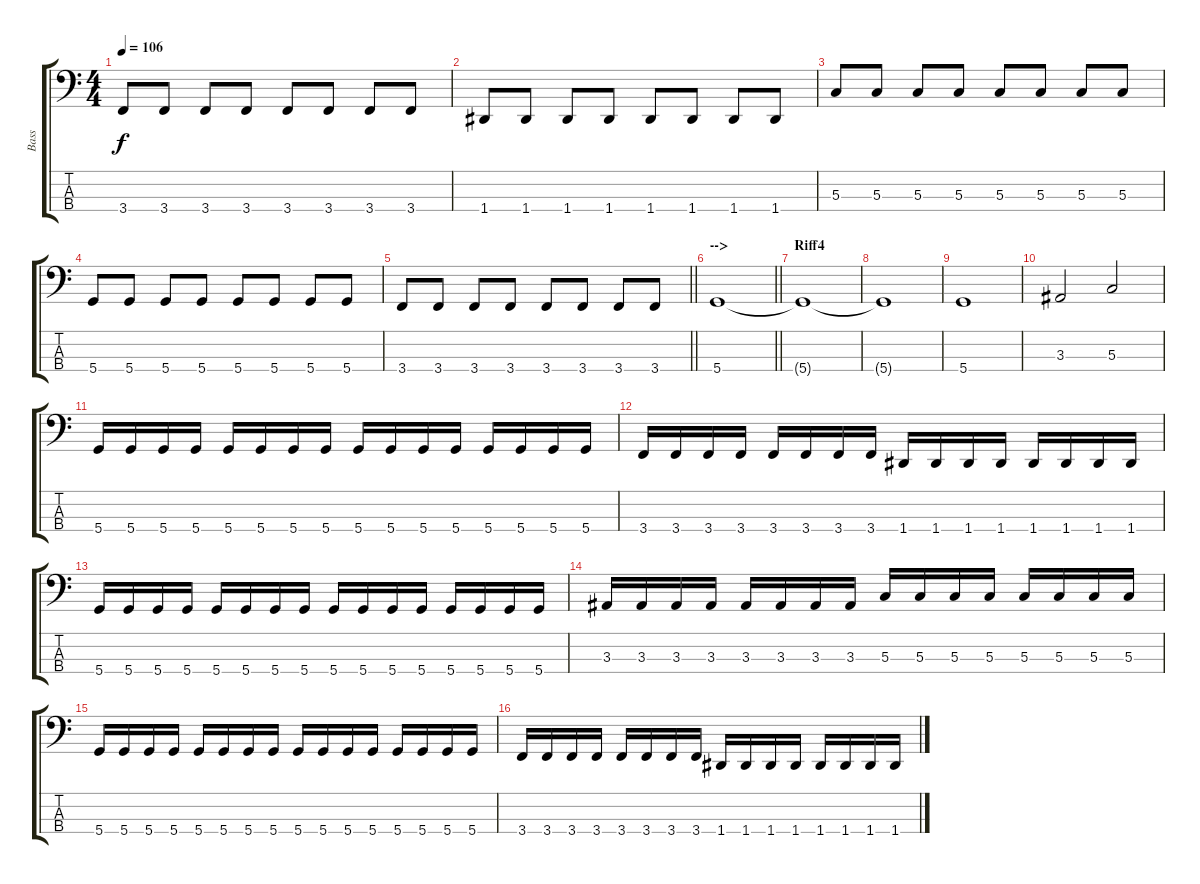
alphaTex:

\track ("Bass" "Bass") {instrument electricbassfinger}
\staff {score tabs}
\tuning (F2 C2 G1 D1) {hide}
\ts (4 4)
\tempo 106
\clef f4
\ks c
3.4.8{dy f} 3.4.8 3.4.8 3.4.8 3.4.8 3.4.8 3.4.8 3.4.8 |
1.4.8 1.4.8 1.4.8 1.4.8 1.4.8 1.4.8 1.4.8 1.4.8 |
5.3.8 5.3.8 5.3.8 5.3.8 5.3.8 5.3.8 5.3.8 5.3.8 |
5.4.8 5.4.8 5.4.8 5.4.8 5.4.8 5.4.8 5.4.8 5.4.8 |
\barLineRight lightlight
3.4.8 3.4.8 3.4.8 3.4.8 3.4.8 3.4.8 3.4.8 3.4.8 |
\section ("" "-->")
\barLineRight lightlight
5.4.1 |
\section ("" "Riff4")
5.4{t}.1 |
5.4{t}.1 |
5.4.1 |
3.3.2 5.3.2 |
5.4.16 5.4.16 5.4.16 5.4.16 5.4.16 5.4.16 5.4.16 5.4.16 5.4.16 5.4.16 5.4.16 5.4.16 5.4.16 5.4.16 5.4.16 5.4.16 |
3.4.16 3.4.16 3.4.16 3.4.16 3.4.16 3.4.16 3.4.16 3.4.16 1.4.16 1.4.16 1.4.16 1.4.16 1.4.16 1.4.16 1.4.16 1.4.16 |
5.4.16 5.4.16 5.4.16 5.4.16 5.4.16 5.4.16 5.4.16 5.4.16 5.4.16 5.4.16 5.4.16 5.4.16 5.4.16 5.4.16 5.4.16 5.4.16 |
3.3.16 3.3.16 3.3.16 3.3.16 3.3.16 3.3.16 3.3.16 3.3.16 5.3.16 5.3.16 5.3.16 5.3.16 5.3.16 5.3.16 5.3.16 5.3.16 |
5.4.16 5.4.16 5.4.16 5.4.16 5.4.16 5.4.16 5.4.16 5.4.16 5.4.16 5.4.16 5.4.16 5.4.16 5.4.16 5.4.16 5.4.16 5.4.16 |
3.4.16 3.4.16 3.4.16 3.4.16 3.4.16 3.4.16 3.4.16 3.4.16 1.4.16 1.4.16 1.4.16 1.4.16 1.4.16 1.4.16 1.4.16 1.4.16
